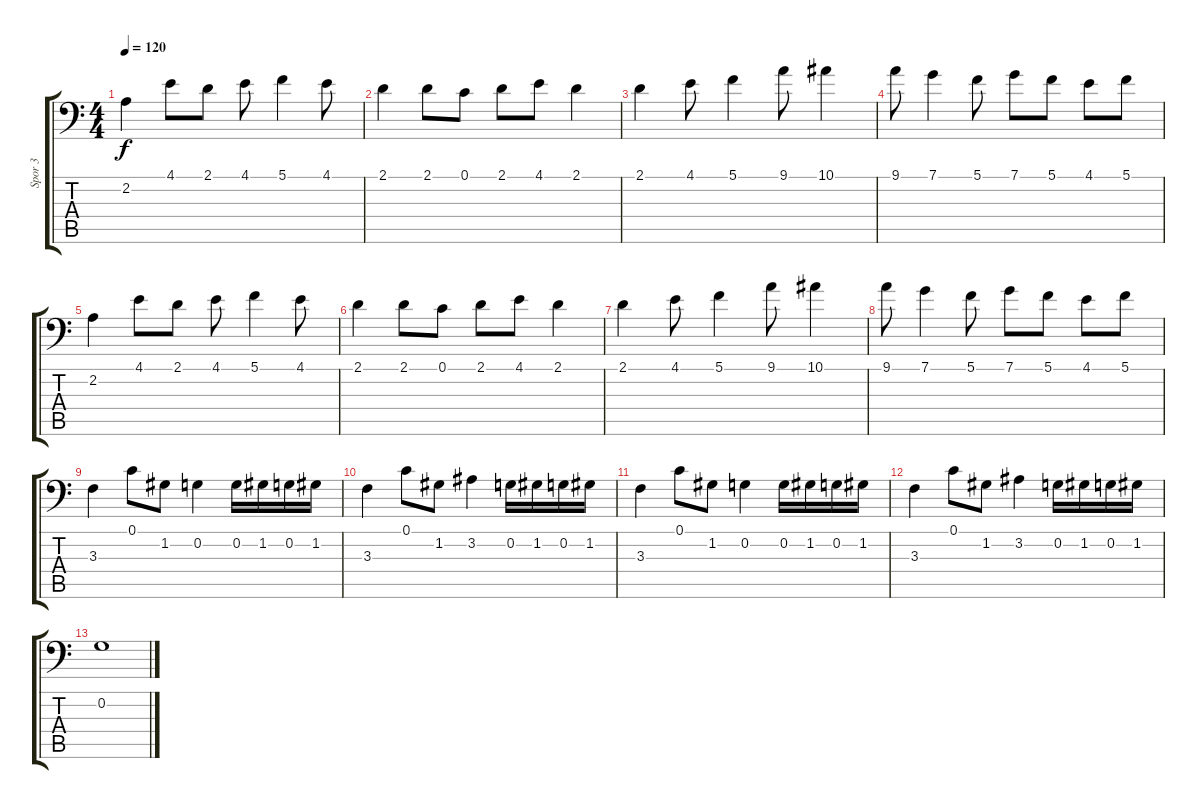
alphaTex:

\track ("Spor 3" "Spor 3") {instrument electricbassfinger}
\staff {score tabs}
\tuning (C3 G2 D2 A1 E1 B0) {hide}
\ts (4 4)
\tempo 120
\clef f4
\ks c
2.2.4{dy f} 4.1.8 2.1.8 4.1.8 5.1.4 4.1.8 |
2.1.4 2.1.8 0.1.8 2.1.8 4.1.8 2.1.4 |
2.1.4 4.1.8 5.1.4 9.1.8 10.1.4 |
9.1.8 7.1.4 5.1.8 7.1.8 5.1.8 4.1.8 5.1.8 |
2.2.4 4.1.8 2.1.8 4.1.8 5.1.4 4.1.8 |
2.1.4 2.1.8 0.1.8 2.1.8 4.1.8 2.1.4 |
2.1.4 4.1.8 5.1.4 9.1.8 10.1.4 |
9.1.8 7.1.4 5.1.8 7.1.8 5.1.8 4.1.8 5.1.8 |
3.3.4 0.1.8 1.2.8 0.2.4 0.2.16 1.2.16 0.2.16 1.2.16 |
3.3.4 0.1.8 1.2.8 3.2.4 0.2.16 1.2.16 0.2.16 1.2.16 |
3.3.4 0.1.8 1.2.8 0.2.4 0.2.16 1.2.16 0.2.16 1.2.16 |
3.3.4 0.1.8 1.2.8 3.2.4 0.2.16 1.2.16 0.2.16 1.2.16 |
0.2.1
